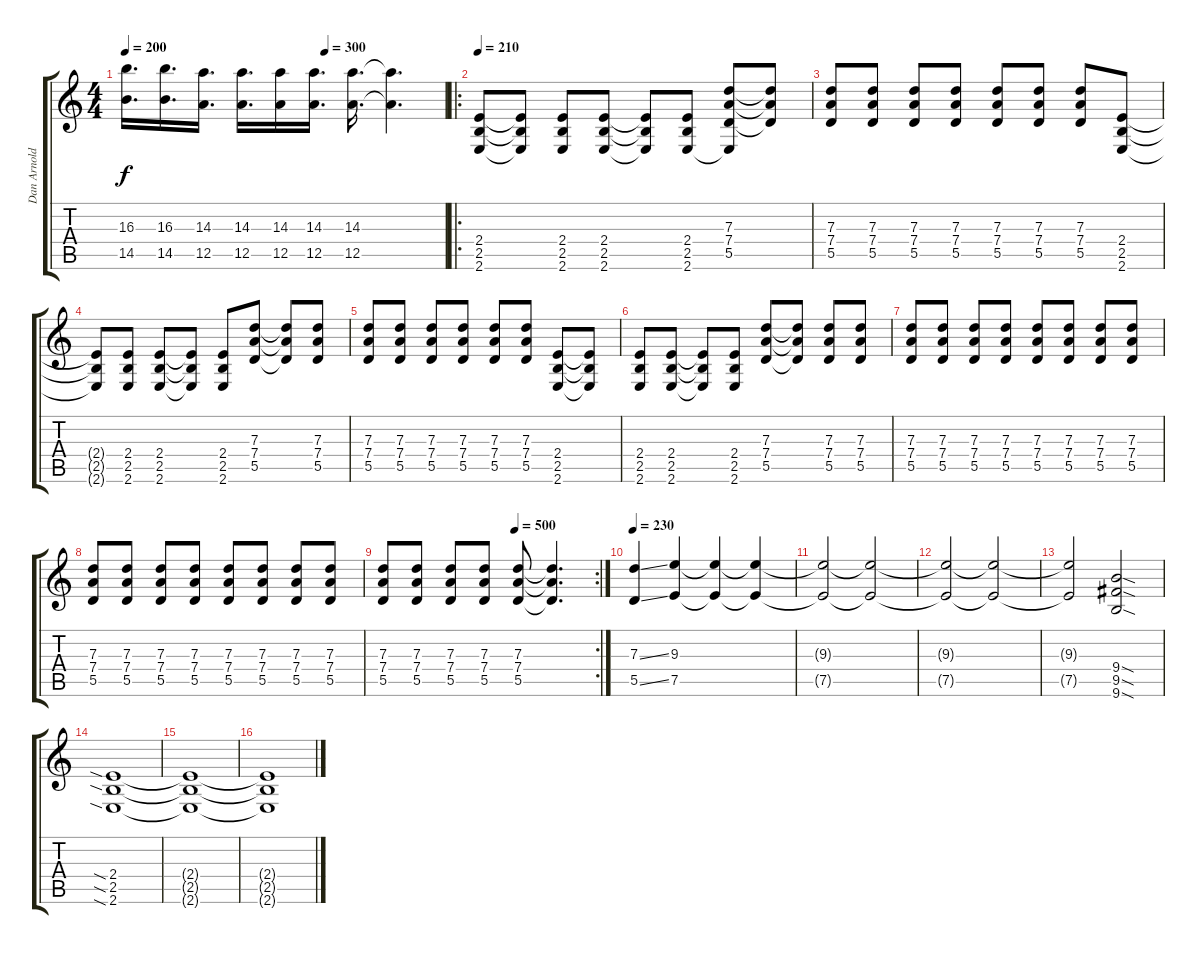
\track ("Dan Arnold" "Dan Arnold") {instrument overdrivenguitar}
\staff {score tabs}
\tuning (E4 B3 G3 D3 A2 D2) {hide}
\ts (4 4)
\tempo 200
\tempo (300 0.625)
\clef g2
\ks c
(16.3 14.5).16{d dy f} (16.3 14.5).16{d} (14.3 12.5).16{d} (14.3 12.5).16{d} (14.3 12.5).16 (14.3 12.5).16{d} (14.3 12.5).16{d} (14.3{t} 12.5{t}).4{d} |
\ro
\tempo 210
(2.4 2.5 2.6).8 (2.4{t} 2.5{t} 2.6{t}).8 (2.4 2.5 2.6).8 (2.4 2.5 2.6).8 (2.4{t} 2.5{t} 2.6{t}).8 (2.4 2.5 2.6).8 (7.3 7.4 5.5 2.6{t}).8 (7.3{t} 7.4{t} 5.5{t}).8 |
(7.3 7.4 5.5).8 (7.3 7.4 5.5).8 (7.3 7.4 5.5).8 (7.3 7.4 5.5).8 (7.3 7.4 5.5).8 (7.3 7.4 5.5).8 (7.3 7.4 5.5).8 (2.4 2.5 2.6).8 |
(2.4{t} 2.5{t} 2.6{t}).8 (2.4 2.5 2.6).8 (2.4 2.5 2.6).8 (2.4{t} 2.5{t} 2.6{t}).8 (2.4 2.5 2.6).8 (7.3 7.4 5.5).8 (7.3{t} 7.4{t} 5.5{t}).8 (7.3 7.4 5.5).8 |
(7.3 7.4 5.5).8 (7.3 7.4 5.5).8 (7.3 7.4 5.5).8 (7.3 7.4 5.5).8 (7.3 7.4 5.5).8 (7.3 7.4 5.5).8 (2.4 2.5 2.6).8 (2.4{t} 2.5{t} 2.6{t}).8 |
(2.4 2.5 2.6).8 (2.4 2.5 2.6).8 (2.4{t} 2.5{t} 2.6{t}).8 (2.4 2.5 2.6).8 (7.3 7.4 5.5).8 (7.3{t} 7.4{t} 5.5{t}).8 (7.3 7.4 5.5).8 (7.3 7.4 5.5).8 |
(7.3 7.4 5.5).8 (7.3 7.4 5.5).8 (7.3 7.4 5.5).8 (7.3 7.4 5.5).8 (7.3 7.4 5.5).8 (7.3 7.4 5.5).8 (7.3 7.4 5.5).8 (7.3 7.4 5.5).8 |
(7.3 7.4 5.5).8 (7.3 7.4 5.5).8 (7.3 7.4 5.5).8 (7.3 7.4 5.5).8 (7.3 7.4 5.5).8 (7.3 7.4 5.5).8 (7.3 7.4 5.5).8 (7.3 7.4 5.5).8 |
\rc 2
\tempo (500 0.625)
(7.3 7.4 5.5).8 (7.3 7.4 5.5).8 (7.3 7.4 5.5).8 (7.3 7.4 5.5).8 (7.3 7.4 5.5).8 (7.3{t} 7.4{t} 5.5{t}).4{d} |
\tempo 230
(7.3{ss} 5.5{ss}).4 (9.3 7.5).4 (9.3{t} 7.5{t}).4 (9.3{t} 7.5{t}).4 |
(9.3{t} 7.5{t}).2 (9.3{t} 7.5{t}).2 |
(9.3{t} 7.5{t}).2 (9.3{t} 7.5{t}).2 |
(9.3{t} 7.5{t}).2 (9.4{sod} 9.5{sod} 9.6{sod}).2 |
(2.4{sia} 2.5{sia} 2.6{sia}).1 |
(2.4{t} 2.5{t} 2.6{t}).1 |
(2.4{t} 2.5{t} 2.6{t}).1
